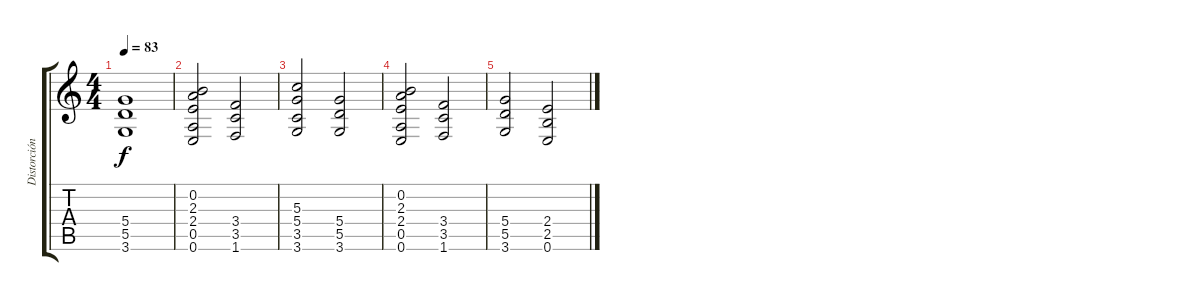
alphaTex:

\track ("Distorción rítmica" "Distorción") {instrument distortionguitar}
\staff {score tabs}
\tuning (E4 B3 G3 D3 A2 E2) {hide}
\ts (4 4)
\tempo 83
\clef g2
\ks c
(5.4 5.5 3.6).1{dy f} |
(0.2 2.3 2.4 0.5 0.6).2 (3.4 3.5 1.6).2 |
(5.3 5.4 3.5 3.6).2 (5.4 5.5 3.6).2 |
(0.2 2.3 2.4 0.5 0.6).2 (3.4 3.5 1.6).2 |
(5.4 5.5 3.6).2 (2.4 2.5 0.6).2
